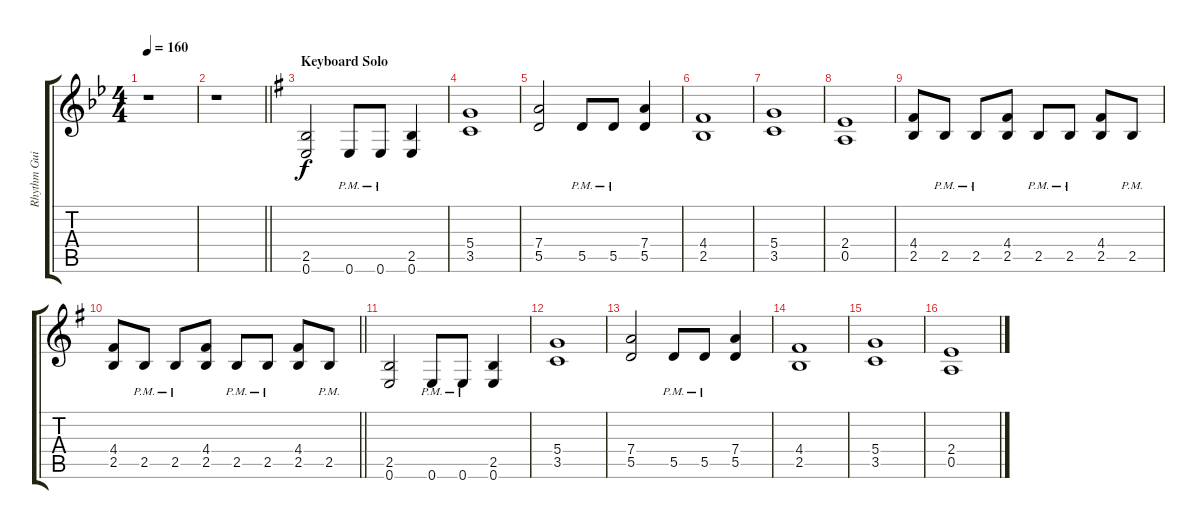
\track ("Rhythm Guitar 1: Henrik Juhano" "Rhythm Gui") {instrument distortionguitar}
\staff {score tabs}
\tuning (E4 B3 G3 D3 A2 E2) {hide}
\ts (4 4)
\tempo 160
\clef g2
\ks gminor
r.1{dy f} |
\barLineRight lightlight
r.1 |
\section ("" "Keyboard Solo")
\ks eminor
(2.5 0.6).2 0.6{pm}.8 0.6{pm}.8 (2.5 0.6).4 |
(5.4 3.5).1 |
(7.4 5.5).2 5.5{pm}.8 5.5{pm}.8 (7.4 5.5).4 |
(4.4 2.5).1 |
(5.4 3.5).1 |
(2.4 0.5).1 |
(4.4 2.5).8 2.5{pm}.8 2.5{pm}.8 (4.4 2.5).8 2.5{pm}.8 2.5{pm}.8 (4.4 2.5).8 2.5{pm}.8 |
\barLineRight lightlight
(4.4 2.5).8 2.5{pm}.8 2.5{pm}.8 (4.4 2.5).8 2.5{pm}.8 2.5{pm}.8 (4.4 2.5).8 2.5{pm}.8 |
(2.5 0.6).2 0.6{pm}.8 0.6{pm}.8 (2.5 0.6).4 |
(5.4 3.5).1 |
(7.4 5.5).2 5.5{pm}.8 5.5{pm}.8 (7.4 5.5).4 |
(4.4 2.5).1 |
(5.4 3.5).1 |
(2.4 0.5).1
